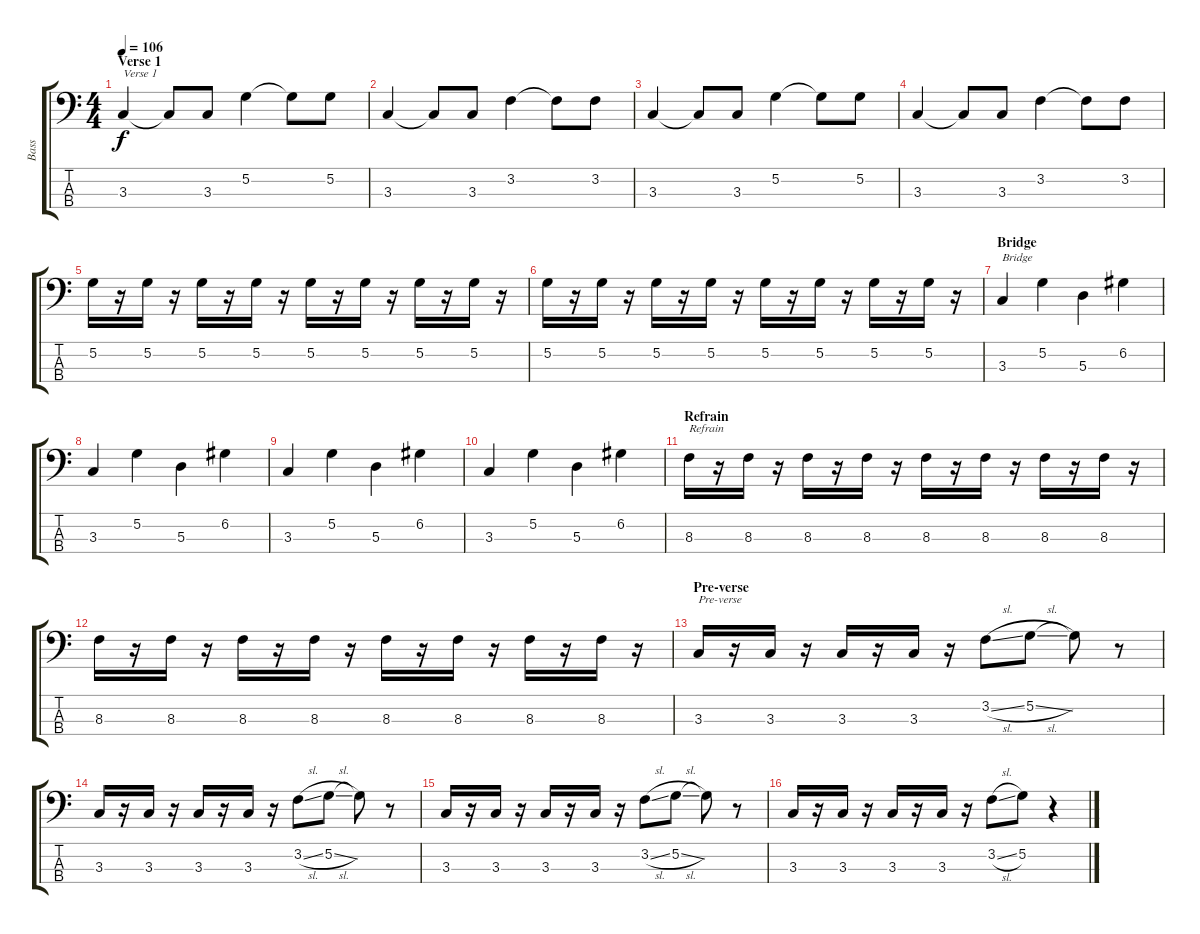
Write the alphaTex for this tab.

\track ("Bass" "Bass") {instrument electricbassfinger}
\staff {score tabs}
\tuning (G2 D2 A1 E1) {hide}
\ts (4 4)
\section ("" "Verse 1")
\tempo 106
\clef f4
\ks c
3.3.4{txt "Verse 1" dy f} 3.3{t}.8 3.3.8 5.2.4 5.2{t}.8 5.2.8 |
3.3.4 3.3{t}.8 3.3.8 3.2.4 3.2{t}.8 3.2.8 |
3.3.4 3.3{t}.8 3.3.8 5.2.4 5.2{t}.8 5.2.8 |
3.3.4 3.3{t}.8 3.3.8 3.2.4 3.2{t}.8 3.2.8 |
5.2.16 r.16 5.2.16 r.16 5.2.16 r.16 5.2.16 r.16 5.2.16 r.16 5.2.16 r.16 5.2.16 r.16 5.2.16 r.16 |
5.2.16 r.16 5.2.16 r.16 5.2.16 r.16 5.2.16 r.16 5.2.16 r.16 5.2.16 r.16 5.2.16 r.16 5.2.16 r.16 |
\section ("" "Bridge")
3.3.4{txt "Bridge"} 5.2.4 5.3.4 6.2.4 |
3.3.4 5.2.4 5.3.4 6.2.4 |
3.3.4 5.2.4 5.3.4 6.2.4 |
3.3.4 5.2.4 5.3.4 6.2.4 |
\section ("" "Refrain")
8.3.16{txt "Refrain"} r.16 8.3.16 r.16 8.3.16 r.16 8.3.16 r.16 8.3.16 r.16 8.3.16 r.16 8.3.16 r.16 8.3.16 r.16 |
8.3.16 r.16 8.3.16 r.16 8.3.16 r.16 8.3.16 r.16 8.3.16 r.16 8.3.16 r.16 8.3.16 r.16 8.3.16 r.16 |
\section ("" "Pre-verse")
3.3.16{txt "Pre-verse"} r.16 3.3.16 r.16 3.3.16 r.16 3.3.16 r.16 3.2{sl}.8 5.2{sl}.8 5.2{t}.8 r.8 |
3.3.16 r.16 3.3.16 r.16 3.3.16 r.16 3.3.16 r.16 3.2{sl}.8 5.2{sl}.8 5.2{t}.8 r.8 |
3.3.16 r.16 3.3.16 r.16 3.3.16 r.16 3.3.16 r.16 3.2{sl}.8 5.2{sl}.8 5.2{t}.8 r.8 |
3.3.16 r.16 3.3.16 r.16 3.3.16 r.16 3.3.16 r.16 3.2{sl}.8 5.2.8 r.4
